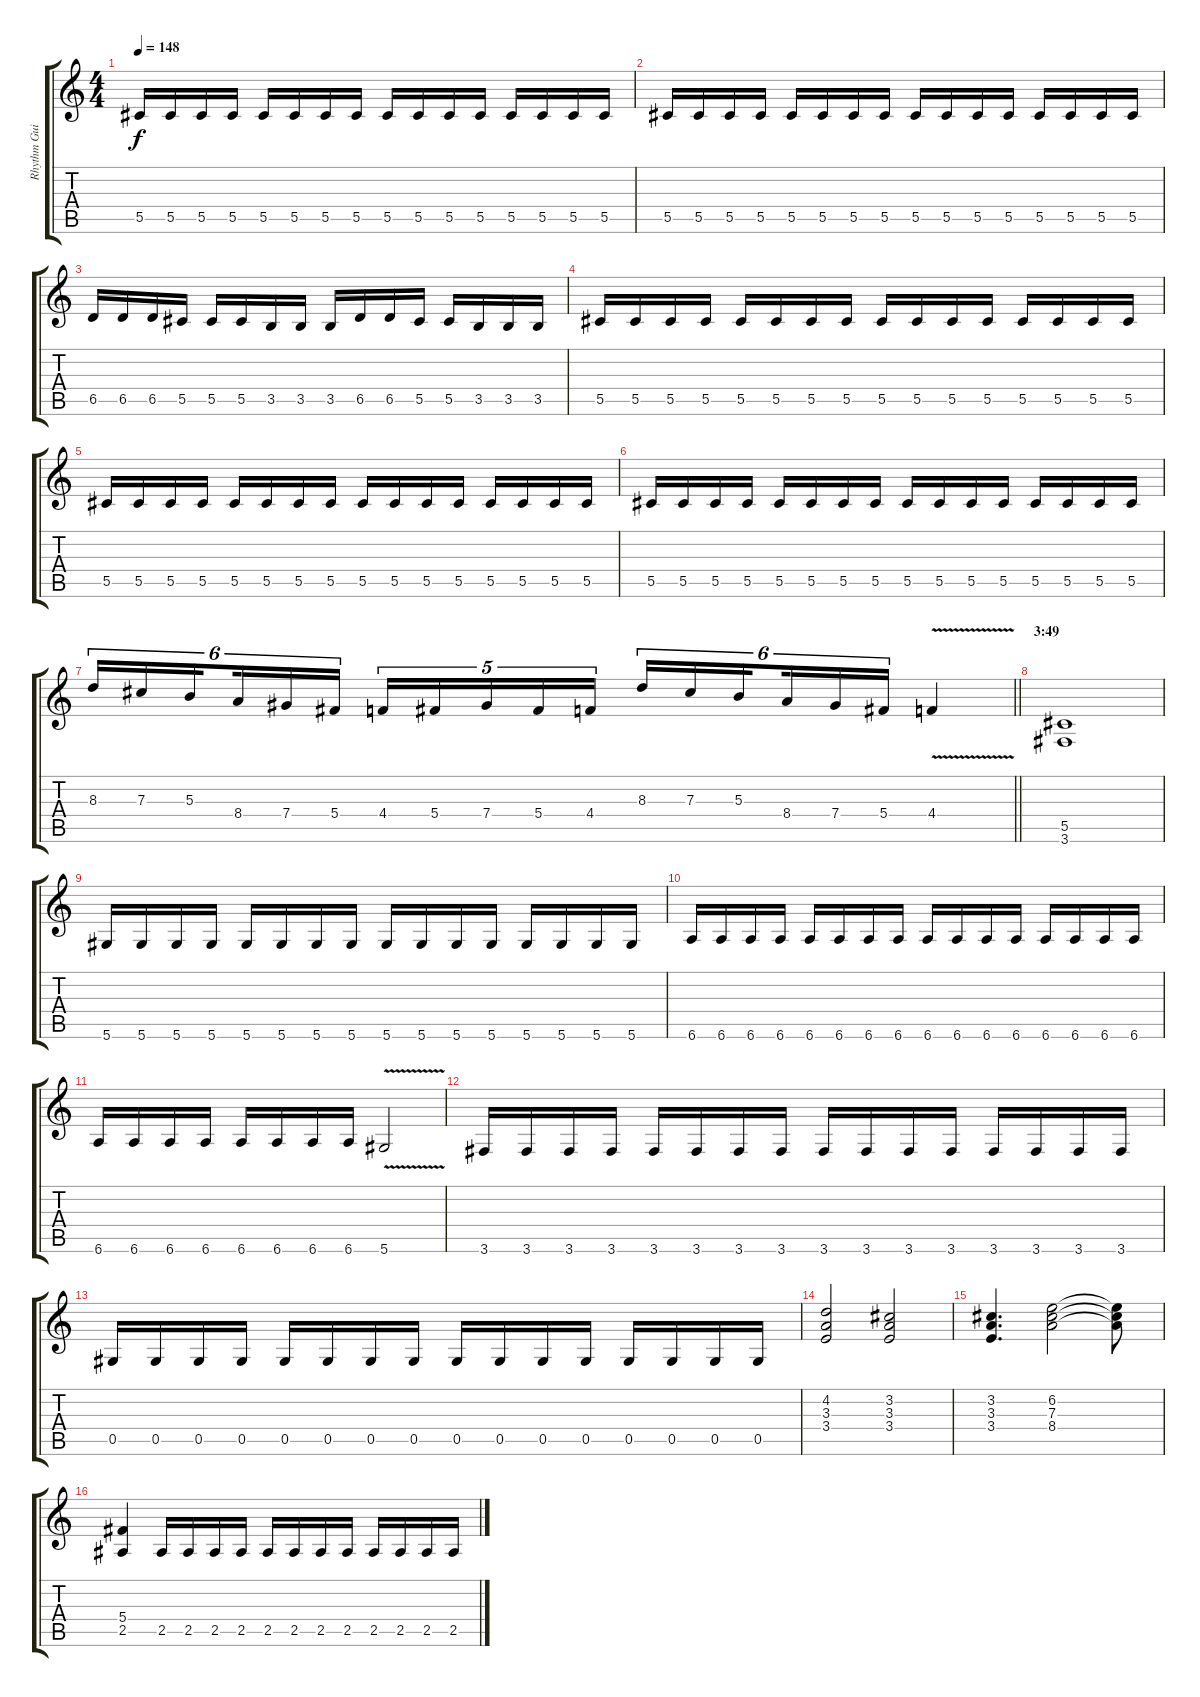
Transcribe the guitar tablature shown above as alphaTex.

\track ("Rhythm Guitar" "Rhythm Gui") {instrument distortionguitar}
\staff {score tabs}
\tuning (Eb4 Bb3 Gb3 Db3 Ab2 Eb2) {hide}
\ts (4 4)
\tempo 148
\clef g2
\ks c
5.5.16{dy f} 5.5.16 5.5.16 5.5.16 5.5.16 5.5.16 5.5.16 5.5.16 5.5.16 5.5.16 5.5.16 5.5.16 5.5.16 5.5.16 5.5.16 5.5.16 |
5.5.16 5.5.16 5.5.16 5.5.16 5.5.16 5.5.16 5.5.16 5.5.16 5.5.16 5.5.16 5.5.16 5.5.16 5.5.16 5.5.16 5.5.16 5.5.16 |
6.5.16 6.5.16 6.5.16 5.5.16 5.5.16 5.5.16 3.5.16 3.5.16 3.5.16 6.5.16 6.5.16 5.5.16 5.5.16 3.5.16 3.5.16 3.5.16 |
5.5.16 5.5.16 5.5.16 5.5.16 5.5.16 5.5.16 5.5.16 5.5.16 5.5.16 5.5.16 5.5.16 5.5.16 5.5.16 5.5.16 5.5.16 5.5.16 |
5.5.16 5.5.16 5.5.16 5.5.16 5.5.16 5.5.16 5.5.16 5.5.16 5.5.16 5.5.16 5.5.16 5.5.16 5.5.16 5.5.16 5.5.16 5.5.16 |
5.5.16 5.5.16 5.5.16 5.5.16 5.5.16 5.5.16 5.5.16 5.5.16 5.5.16 5.5.16 5.5.16 5.5.16 5.5.16 5.5.16 5.5.16 5.5.16 |
\barLineRight lightlight
8.3.16{tu (6 4)} 7.3.16{tu (6 4)} 5.3.16{tu (6 4) beam splitsecondary} 8.4.16{tu (6 4)} 7.4.16{tu (6 4)} 5.4.16{tu (6 4)} 4.4.16{tu (5 4)} 5.4.16{tu (5 4)} 7.4.16{tu (5 4)} 5.4.16{tu (5 4)} 4.4.16{tu (5 4)} 8.3.16{tu (6 4)} 7.3.16{tu (6 4)} 5.3.16{tu (6 4) beam splitsecondary} 8.4.16{tu (6 4)} 7.4.16{tu (6 4)} 5.4.16{tu (6 4)} 4.4{v}.4 |
\section ("" "3:49")
(5.5 3.6).1{volume 16} |
5.6.16 5.6.16 5.6.16 5.6.16 5.6.16 5.6.16 5.6.16 5.6.16 5.6.16 5.6.16 5.6.16 5.6.16 5.6.16 5.6.16 5.6.16 5.6.16 |
6.6.16 6.6.16 6.6.16 6.6.16 6.6.16 6.6.16 6.6.16 6.6.16 6.6.16 6.6.16 6.6.16 6.6.16 6.6.16 6.6.16 6.6.16 6.6.16 |
6.6.16 6.6.16 6.6.16 6.6.16 6.6.16 6.6.16 6.6.16 6.6.16 5.6{v}.2 |
3.6.16 3.6.16 3.6.16 3.6.16 3.6.16 3.6.16 3.6.16 3.6.16 3.6.16 3.6.16 3.6.16 3.6.16 3.6.16 3.6.16 3.6.16 3.6.16 |
0.5.16 0.5.16 0.5.16 0.5.16 0.5.16 0.5.16 0.5.16 0.5.16 0.5.16 0.5.16 0.5.16 0.5.16 0.5.16 0.5.16 0.5.16 0.5.16 |
(4.2 3.3 3.4).2 (3.2 3.3 3.4).2 |
(3.2 3.3 3.4).4{d} (6.2 7.3 8.4).2 (6.2{t} 7.3{t} 8.4{t}).8 |
(5.4 2.5).4 2.5.16 2.5.16 2.5.16 2.5.16 2.5.16 2.5.16 2.5.16 2.5.16 2.5.16 2.5.16 2.5.16 2.5.16
